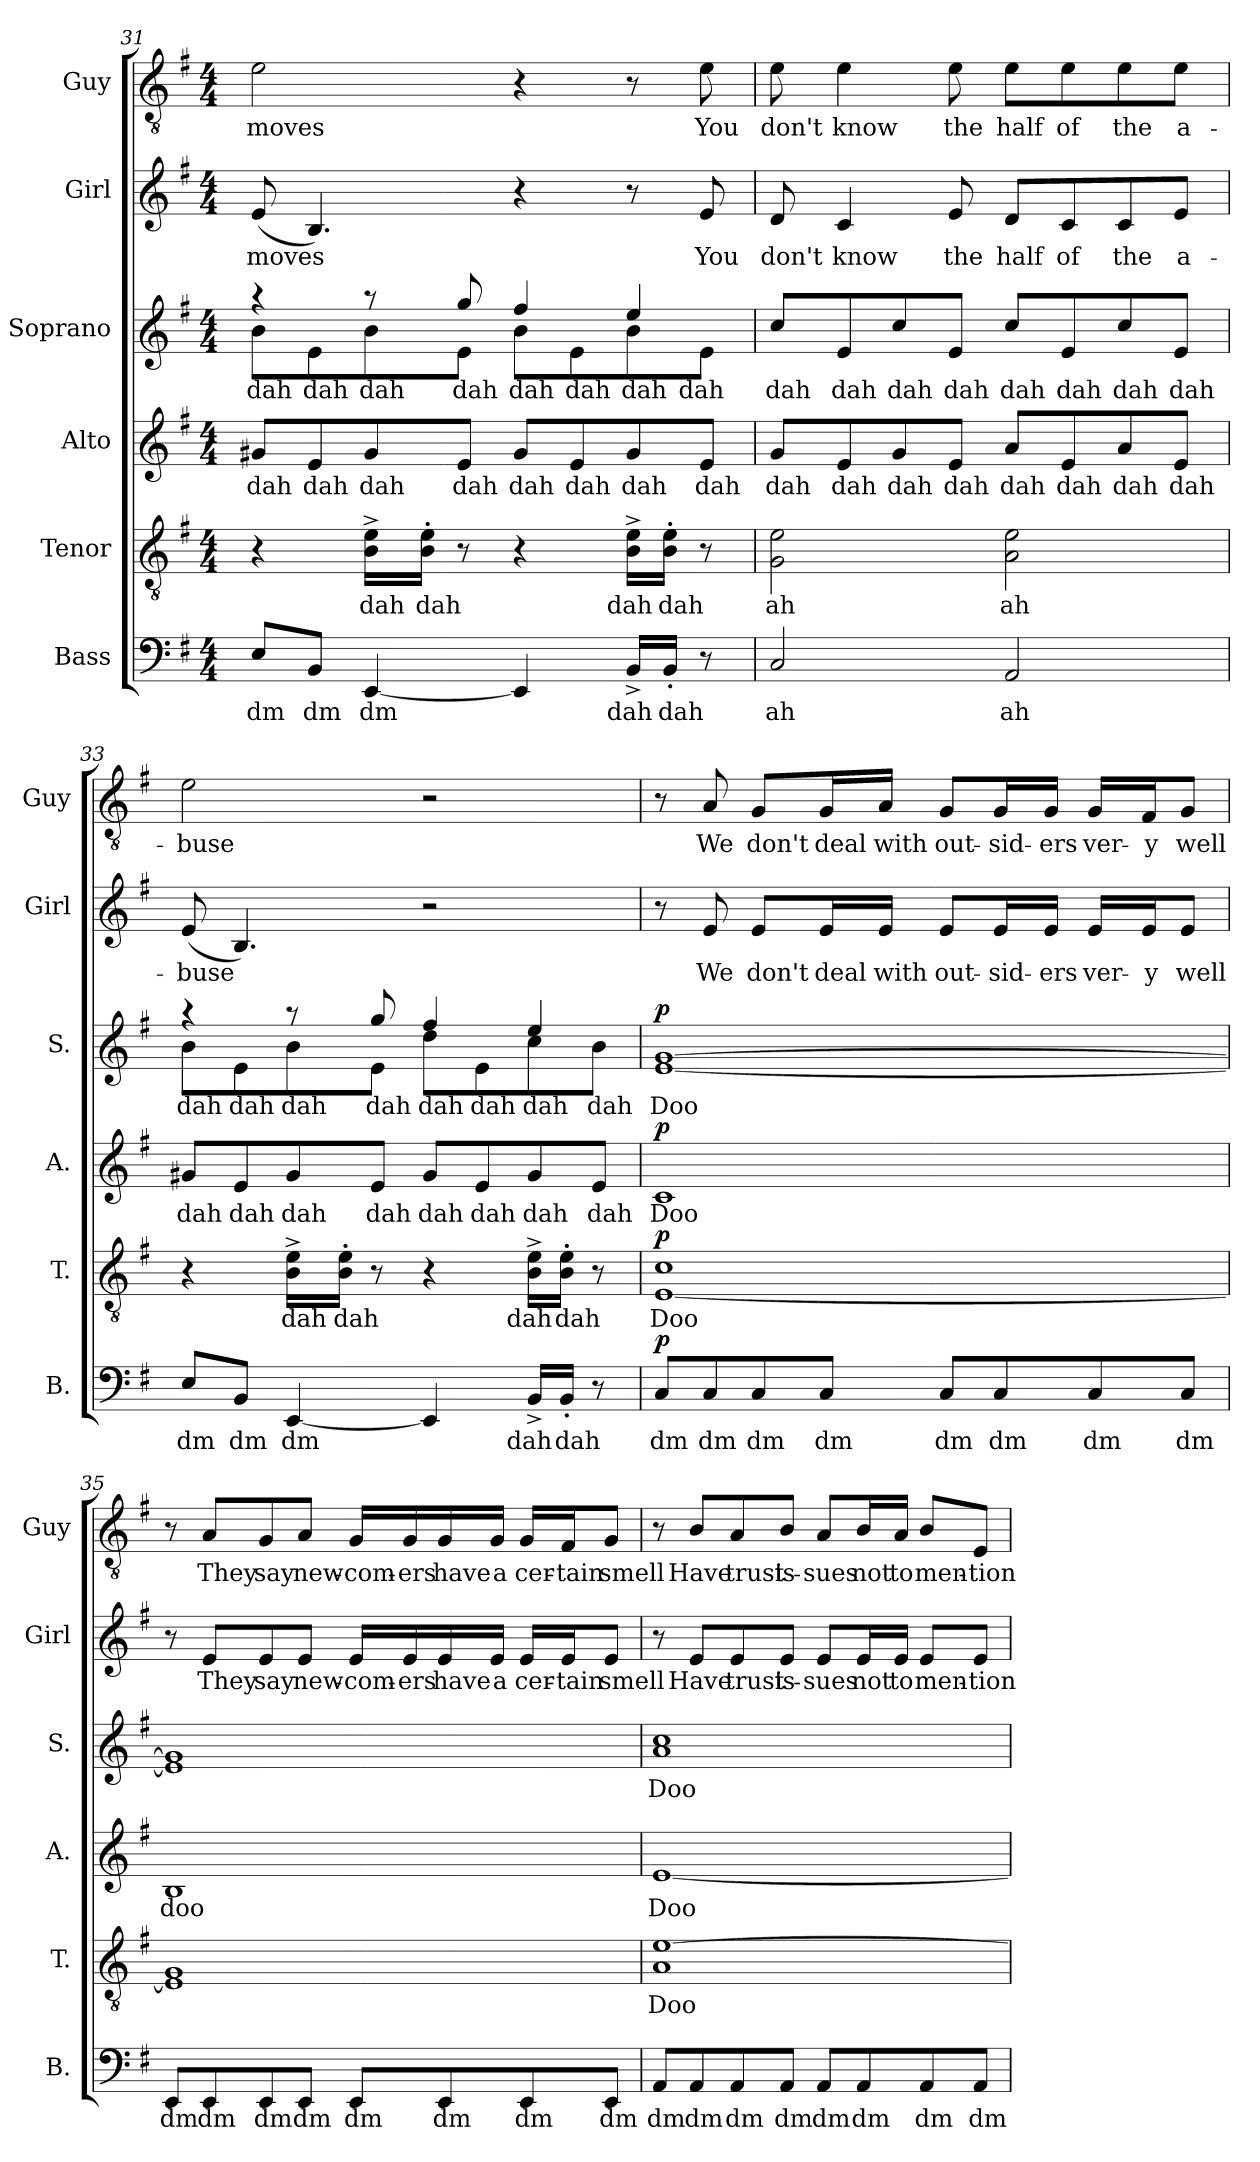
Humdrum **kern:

**kern	**text	**dynam	**kern	**text	**dynam	**kern	**text	**dynam	**kern	**text	**dynam	**kern	**text	**kern	**text
*part6	*part6	*part6	*part5	*part5	*part5	*part4	*part4	*part4	*part3	*part3	*part3	*part2	*part2	*part1	*part1
*staff6	*staff6	*staff6	*staff5	*staff5	*staff5	*staff4	*staff4	*staff4	*staff3	*staff3	*staff3	*staff2	*staff2	*staff1	*staff1
*I"Bass	*	*	*I"Tenor	*	*	*I"Alto	*	*	*I"Soprano	*	*	*I"Girl	*	*I"Guy	*
*I'B.	*	*	*I'T.	*	*	*I'A.	*	*	*I'S.	*	*	*I'Girl	*	*I'Guy	*
*clefF4	*	*	*clefGv2	*	*	*clefG2	*	*	*clefG2	*	*	*clefG2	*	*clefGv2	*
*k[f#]	*	*	*k[f#]	*	*	*k[f#]	*	*	*k[f#]	*	*	*k[f#]	*	*k[f#]	*
*M4/4	*	*	*M4/4	*	*	*M4/4	*	*	*M4/4	*	*	*M4/4	*	*M4/4	*
=31	=31	=31	=31	=31	=31	=31	=31	=31	=31	=31	=31	=31	=31	=31	=31
!	!LO:LY:b	!	!	!	!	!	!LO:LY:b	!	!	!LO:LY:b	!	!	!LO:LY:b	!	!LO:LY:b
*	*	*	*	*	*	*	*	*	*^	*	*	*	*	*	*
8E/L	dm	.	4r	.	.	8g#X/L	dah	.	4r	8b\L	dah	.	(<8e/	moves	2e\	moves
!	!LO:LY:b	!	!	!	!	!	!LO:LY:b	!	!	!	!LO:LY:b	!	!	!	!	!
8BB/J	dm	.	.	.	.	8e/	dah	.	.	8e\	dah	.	4.B/)	.	.	.
!	!LO:LY:b	!	!	!LO:LY:b	!	!	!LO:LY:b	!	!	!	!LO:LY:b	!	!	!	!	!
[4EE/	dm	.	16B\^ 16e\^LL	dah	.	8g#/	dah	.	8r	8b\	dah	.	.	.	.	.
!	!	!	!	!LO:LY:b	!	!	!	!	!	!	!	!	!	!	!	!
.	.	.	16B\' 16e\'JJ	dah	.	.	.	.	.	.	.	.	.	.	.	.
!	!	!	!	!	!	!	!LO:LY:b	!	!	!	!LO:LY:b	!	!	!	!	!
.	.	.	8r	.	.	8e/J	dah	.	8gg/	8e\J	dah	.	.	.	.	.
!	!	!	!	!	!	!	!LO:LY:b	!	!	!	!LO:LY:b	!	!	!	!	!
4EE/]	.	.	4r	.	.	8g#/L	dah	.	4ff#/	8b\L	dah	.	4r	.	4r	.
!	!	!	!	!	!	!	!LO:LY:b	!	!	!	!LO:LY:b	!	!	!	!	!
.	.	.	.	.	.	8e/	dah	.	.	8e\	dah	.	.	.	.	.
!	!LO:LY:b	!	!	!LO:LY:b	!	!	!LO:LY:b	!	!	!	!LO:LY:b	!	!	!	!	!
16BB^/LL	dah	.	16B\^ 16e\^LL	dah	.	8g#/	dah	.	4ee/	8b\	dah	.	8r	.	8r	.
!	!LO:LY:b	!	!	!LO:LY:b	!	!	!	!	!	!	!	!	!	!	!	!
16BB'/JJ	dah	.	16B\' 16e\'JJ	dah	.	.	.	.	.	.	.	.	.	.	.	.
!	!	!	!	!	!	!	!LO:LY:b	!	!	!	!LO:LY:b	!	!	!LO:LY:b	!	!LO:LY:b
8r	.	.	8r	.	.	8e/J	dah	.	.	8e\J	dah	.	8e/	You	8e\	You
=32	=32	=32	=32	=32	=32	=32	=32	=32	=32	=32	=32	=32	=32	=32	=32	=32
!	!LO:LY:b	!	!	!LO:LY:b	!	!	!LO:LY:b	!	!	!	!LO:LY:b	!	!	!LO:LY:b	!	!LO:LY:b
*	*	*	*	*	*	*	*	*	*v	*v	*	*	*	*	*	*
2C/	ah	.	2G\ 2e\	ah	.	8g/L	dah	.	8cc/L	dah	.	8d/	don't	8e\	don't
!	!	!	!	!	!	!	!LO:LY:b	!	!	!LO:LY:b	!	!	!LO:LY:b	!	!LO:LY:b
.	.	.	.	.	.	8e/	dah	.	8e/	dah	.	4c/	know	4e\	know
!	!	!	!	!	!	!	!LO:LY:b	!	!	!LO:LY:b	!	!	!	!	!
.	.	.	.	.	.	8g/	dah	.	8cc/	dah	.	.	.	.	.
!	!	!	!	!	!	!	!LO:LY:b	!	!	!LO:LY:b	!	!	!LO:LY:b	!	!LO:LY:b
.	.	.	.	.	.	8e/J	dah	.	8e/J	dah	.	8e/	the	8e\	the
!	!LO:LY:b	!	!	!LO:LY:b	!	!	!LO:LY:b	!	!	!LO:LY:b	!	!	!LO:LY:b	!	!LO:LY:b
2AA/	ah	.	2A\ 2e\	ah	.	8a/L	dah	.	8cc/L	dah	.	8d/L	half	8e\L	half
!	!	!	!	!	!	!	!LO:LY:b	!	!	!LO:LY:b	!	!	!LO:LY:b	!	!LO:LY:b
.	.	.	.	.	.	8e/	dah	.	8e/	dah	.	8c/	of	8e\	of
!	!	!	!	!	!	!	!LO:LY:b	!	!	!LO:LY:b	!	!	!LO:LY:b	!	!LO:LY:b
.	.	.	.	.	.	8a/	dah	.	8cc/	dah	.	8c/	the	8e\	the
!	!	!	!	!	!	!	!LO:LY:b	!	!	!LO:LY:b	!	!	!LO:LY:b	!	!LO:LY:b
.	.	.	.	.	.	8e/J	dah	.	8e/J	dah	.	8e/J	a-	8e\J	a-
=33	=33	=33	=33	=33	=33	=33	=33	=33	=33	=33	=33	=33	=33	=33	=33
!	!LO:LY:b	!	!	!	!	!	!LO:LY:b	!	!	!LO:LY:b	!	!	!LO:LY:b	!	!LO:LY:b
*	*	*	*	*	*	*	*	*	*^	*	*	*	*	*	*
8E/L	dm	.	4r	.	.	8g#X/L	dah	.	4r	8b\L	dah	.	(<8e/	-buse	2e\	-buse
!	!LO:LY:b	!	!	!	!	!	!LO:LY:b	!	!	!	!LO:LY:b	!	!	!	!	!
8BB/J	dm	.	.	.	.	8e/	dah	.	.	8e\	dah	.	4.B/)	.	.	.
!	!LO:LY:b	!	!	!LO:LY:b	!	!	!LO:LY:b	!	!	!	!LO:LY:b	!	!	!	!	!
[4EE/	dm	.	16B\^ 16e\^LL	dah	.	8g#/	dah	.	8r	8b\	dah	.	.	.	.	.
!	!	!	!	!LO:LY:b	!	!	!	!	!	!	!	!	!	!	!	!
.	.	.	16B\' 16e\'JJ	dah	.	.	.	.	.	.	.	.	.	.	.	.
!	!	!	!	!	!	!	!LO:LY:b	!	!	!	!LO:LY:b	!	!	!	!	!
.	.	.	8r	.	.	8e/J	dah	.	8gg/	8e\J	dah	.	.	.	.	.
!	!	!	!	!	!	!	!LO:LY:b	!	!	!	!LO:LY:b	!	!	!	!	!
4EE/]	.	.	4r	.	.	8g#/L	dah	.	4ff#/	8dd\L	dah	.	2r	.	2r	.
!	!	!	!	!	!	!	!LO:LY:b	!	!	!	!LO:LY:b	!	!	!	!	!
.	.	.	.	.	.	8e/	dah	.	.	8e\	dah	.	.	.	.	.
!	!LO:LY:b	!	!	!LO:LY:b	!	!	!LO:LY:b	!	!	!	!LO:LY:b	!	!	!	!	!
16BB^/LL	dah	.	16B\^ 16e\^LL	dah	.	8g#/	dah	.	4ee/	8cc\	dah	.	.	.	.	.
!	!LO:LY:b	!	!	!LO:LY:b	!	!	!	!	!	!	!	!	!	!	!	!
16BB'/JJ	dah	.	16B\' 16e\'JJ	dah	.	.	.	.	.	.	.	.	.	.	.	.
!	!	!	!	!	!	!	!LO:LY:b	!	!	!	!LO:LY:b	!	!	!	!	!
8r	.	.	8r	.	.	8e/J	dah	.	.	8b\J	dah	.	.	.	.	.
!!LO:LB:g=z
=34	=34	=34	=34	=34	=34	=34	=34	=34	=34	=34	=34	=34	=34	=34	=34	=34
!	!LO:LY:b	!LO:DY:b	!	!LO:LY:b	!LO:DY:b	!	!LO:LY:b	!LO:DY:b	!	!	!LO:LY:b	!LO:DY:b	!	!	!	!
*	*	*	*	*	*	*	*	*	*v	*v	*	*	*	*	*	*
8C/L	dm	p	[1E 1c	Doo	p	1c	Doo	p	[1e [1g	Doo	p	8r	.	8r	.
!	!LO:LY:b	!	!	!	!	!	!	!	!	!	!	!	!LO:LY:b	!	!LO:LY:b
8C/	dm	.	.	.	.	.	.	.	.	.	.	8e/	We	8A/	We
!	!LO:LY:b	!	!	!	!	!	!	!	!	!	!	!	!LO:LY:b	!	!LO:LY:b
8C/	dm	.	.	.	.	.	.	.	.	.	.	8e/L	don't	8G/L	don't
!	!LO:LY:b	!	!	!	!	!	!	!	!	!	!	!	!LO:LY:b	!	!LO:LY:b
8C/J	dm	.	.	.	.	.	.	.	.	.	.	16e/L	deal	16G/L	deal
!	!	!	!	!	!	!	!	!	!	!	!	!	!LO:LY:b	!	!LO:LY:b
.	.	.	.	.	.	.	.	.	.	.	.	16e/JJ	with	16A/JJ	with
!	!LO:LY:b	!	!	!	!	!	!	!	!	!	!	!	!LO:LY:b	!	!LO:LY:b
8C/L	dm	.	.	.	.	.	.	.	.	.	.	8e/L	out-	8G/L	out-
!	!LO:LY:b	!	!	!	!	!	!	!	!	!	!	!	!LO:LY:b	!	!LO:LY:b
8C/	dm	.	.	.	.	.	.	.	.	.	.	16e/L	-sid-	16G/L	-sid-
!	!	!	!	!	!	!	!	!	!	!	!	!	!LO:LY:b	!	!LO:LY:b
.	.	.	.	.	.	.	.	.	.	.	.	16e/JJ	-ers	16G/JJ	-ers
!	!LO:LY:b	!	!	!	!	!	!	!	!	!	!	!	!LO:LY:b	!	!LO:LY:b
8C/	dm	.	.	.	.	.	.	.	.	.	.	16e/LL	ver-	16G/LL	ver-
!	!	!	!	!	!	!	!	!	!	!	!	!	!LO:LY:b	!	!LO:LY:b
.	.	.	.	.	.	.	.	.	.	.	.	16e/J	-y	16F#/J	-y
!	!LO:LY:b	!	!	!	!	!	!	!	!	!	!	!	!LO:LY:b	!	!LO:LY:b
8C/J	dm	.	.	.	.	.	.	.	.	.	.	8e/J	well	8G/J	well
=35	=35	=35	=35	=35	=35	=35	=35	=35	=35	=35	=35	=35	=35	=35	=35
!	!LO:LY:b	!	!	!	!	!	!LO:LY:b	!	!	!	!	!	!	!	!
8EE/L	dm	.	1E] 1G	.	.	1B	doo	.	1e] 1g]	.	.	8r	.	8r	.
!	!LO:LY:b	!	!	!	!	!	!	!	!	!	!	!	!LO:LY:b	!	!LO:LY:b
8EE/	dm	.	.	.	.	.	.	.	.	.	.	8e/L	They	8A/L	They
!	!LO:LY:b	!	!	!	!	!	!	!	!	!	!	!	!LO:LY:b	!	!LO:LY:b
8EE/	dm	.	.	.	.	.	.	.	.	.	.	8e/	say	8G/	say
!	!LO:LY:b	!	!	!	!	!	!	!	!	!	!	!	!LO:LY:b	!	!LO:LY:b
8EE/J	dm	.	.	.	.	.	.	.	.	.	.	8e/J	new-	8A/J	new-
!	!LO:LY:b	!	!	!	!	!	!	!	!	!	!	!	!LO:LY:b	!	!LO:LY:b
8EE/L	dm	.	.	.	.	.	.	.	.	.	.	16e/LL	-com-	16G/LL	-com-
!	!	!	!	!	!	!	!	!	!	!	!	!	!LO:LY:b	!	!LO:LY:b
.	.	.	.	.	.	.	.	.	.	.	.	16e/	-ers	16G/	-ers
!	!LO:LY:b	!	!	!	!	!	!	!	!	!	!	!	!LO:LY:b	!	!LO:LY:b
8EE/	dm	.	.	.	.	.	.	.	.	.	.	16e/	have	16G/	have
!	!	!	!	!	!	!	!	!	!	!	!	!	!LO:LY:b	!	!LO:LY:b
.	.	.	.	.	.	.	.	.	.	.	.	16e/JJ	a	16G/JJ	a
!	!LO:LY:b	!	!	!	!	!	!	!	!	!	!	!	!LO:LY:b	!	!LO:LY:b
8EE/	dm	.	.	.	.	.	.	.	.	.	.	16e/LL	cer-	16G/LL	cer-
!	!	!	!	!	!	!	!	!	!	!	!	!	!LO:LY:b	!	!LO:LY:b
.	.	.	.	.	.	.	.	.	.	.	.	16e/J	-tain	16F#/J	-tain
!	!LO:LY:b	!	!	!	!	!	!	!	!	!	!	!	!LO:LY:b	!	!LO:LY:b
8EE/J	dm	.	.	.	.	.	.	.	.	.	.	8e/J	smell	8G/J	smell
=36	=36	=36	=36	=36	=36	=36	=36	=36	=36	=36	=36	=36	=36	=36	=36
!	!LO:LY:b	!	!	!LO:LY:b	!	!	!LO:LY:b	!	!	!LO:LY:b	!	!	!	!	!
8AA/L	dm	.	1A [1e	Doo	.	[1e	Doo	.	1a 1cc	Doo	.	8r	.	8r	.
!	!LO:LY:b	!	!	!	!	!	!	!	!	!	!	!	!LO:LY:b	!	!LO:LY:b
8AA/	dm	.	.	.	.	.	.	.	.	.	.	8e/L	Have	8B/L	Have
!	!LO:LY:b	!	!	!	!	!	!	!	!	!	!	!	!LO:LY:b	!	!LO:LY:b
8AA/	dm	.	.	.	.	.	.	.	.	.	.	8e/	trust	8A/	trust
!	!LO:LY:b	!	!	!	!	!	!	!	!	!	!	!	!LO:LY:b	!	!LO:LY:b
8AA/J	dm	.	.	.	.	.	.	.	.	.	.	8e/J	is-	8B/J	is-
!	!LO:LY:b	!	!	!	!	!	!	!	!	!	!	!	!LO:LY:b	!	!LO:LY:b
8AA/L	dm	.	.	.	.	.	.	.	.	.	.	8e/L	-sues	8A/L	-sues
!	!LO:LY:b	!	!	!	!	!	!	!	!	!	!	!	!LO:LY:b	!	!LO:LY:b
8AA/	dm	.	.	.	.	.	.	.	.	.	.	16e/L	not	16B/L	not
!	!	!	!	!	!	!	!	!	!	!	!	!	!LO:LY:b	!	!LO:LY:b
.	.	.	.	.	.	.	.	.	.	.	.	16e/JJ	to	16A/JJ	to
!	!LO:LY:b	!	!	!	!	!	!	!	!	!	!	!	!LO:LY:b	!	!LO:LY:b
8AA/	dm	.	.	.	.	.	.	.	.	.	.	8e/L	men-	8B/L	men-
!	!LO:LY:b	!	!	!	!	!	!	!	!	!	!	!	!LO:LY:b	!	!LO:LY:b
8AA/J	dm	.	.	.	.	.	.	.	.	.	.	8e/J	-tion	8E/J	-tion
=	=	=	=	=	=	=	=	=	=	=	=	=	=	=	=
*-	*-	*-	*-	*-	*-	*-	*-	*-	*-	*-	*-	*-	*-	*-	*-
